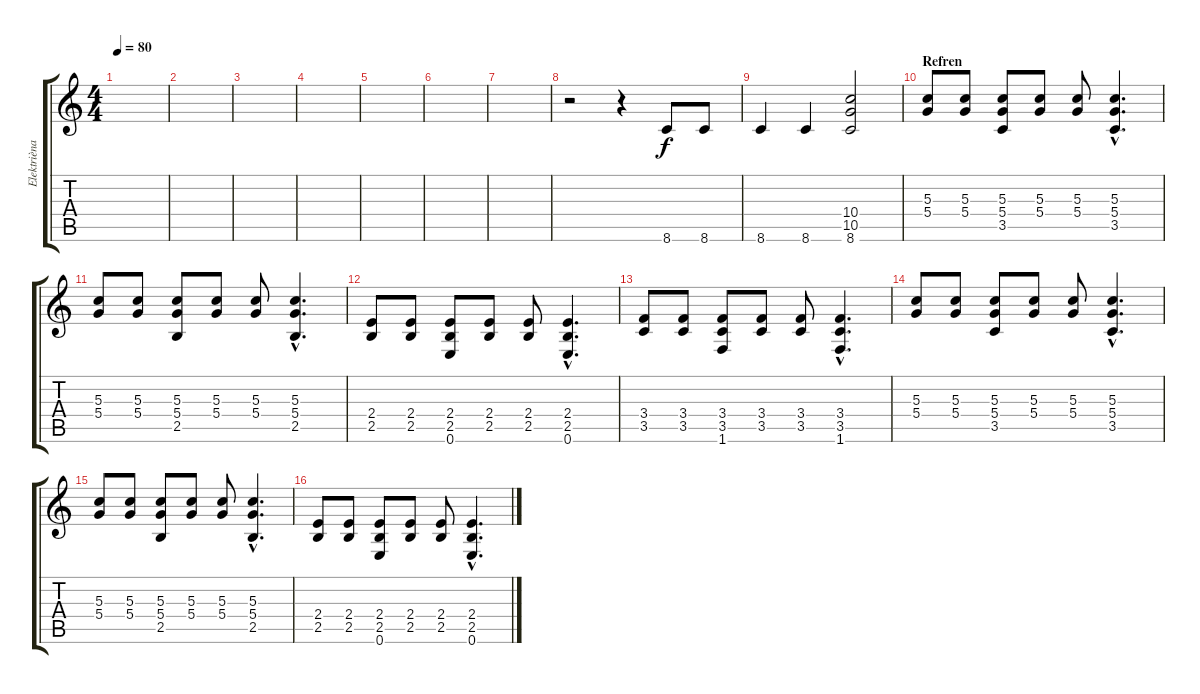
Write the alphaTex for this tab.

\track ("Elektrièna Gitara" "Elektrièna") {instrument overdrivenguitar}
\staff {score tabs}
\tuning (E4 B3 G3 D3 A2 E2) {hide}
\ts (4 4)
\tempo 80
\clef g2
\ks c
|
|
|
|
|
|
|
r.2 r.4 8.6.8 8.6.8 |
8.6.4 8.6.4 (10.4 10.5 8.6).2 |
\section ("" "Refren")
(5.3 5.4).8 (5.3 5.4).8 (5.3 5.4 3.5).8 (5.3 5.4).8 (5.3 5.4).8 (5.3{hac} 5.4{hac} 3.5{hac}).4{d} |
(5.3 5.4).8 (5.3 5.4).8 (5.3 5.4 2.5).8 (5.3 5.4).8 (5.3 5.4).8 (5.3{hac} 5.4{hac} 2.5{hac}).4{d} |
(2.4 2.5).8 (2.4 2.5).8 (2.4 2.5 0.6).8 (2.4 2.5).8 (2.4 2.5).8 (2.4{hac} 2.5{hac} 0.6{hac}).4{d} |
(3.4 3.5).8 (3.4 3.5).8 (3.4 3.5 1.6).8 (3.4 3.5).8 (3.4 3.5).8 (3.4{hac} 3.5{hac} 1.6{hac}).4{d} |
(5.3 5.4).8 (5.3 5.4).8 (5.3 5.4 3.5).8 (5.3 5.4).8 (5.3 5.4).8 (5.3{hac} 5.4{hac} 3.5{hac}).4{d} |
(5.3 5.4).8 (5.3 5.4).8 (5.3 5.4 2.5).8 (5.3 5.4).8 (5.3 5.4).8 (5.3{hac} 5.4{hac} 2.5{hac}).4{d} |
(2.4 2.5).8 (2.4 2.5).8 (2.4 2.5 0.6).8 (2.4 2.5).8 (2.4 2.5).8 (2.4{hac} 2.5{hac} 0.6{hac}).4{d}
